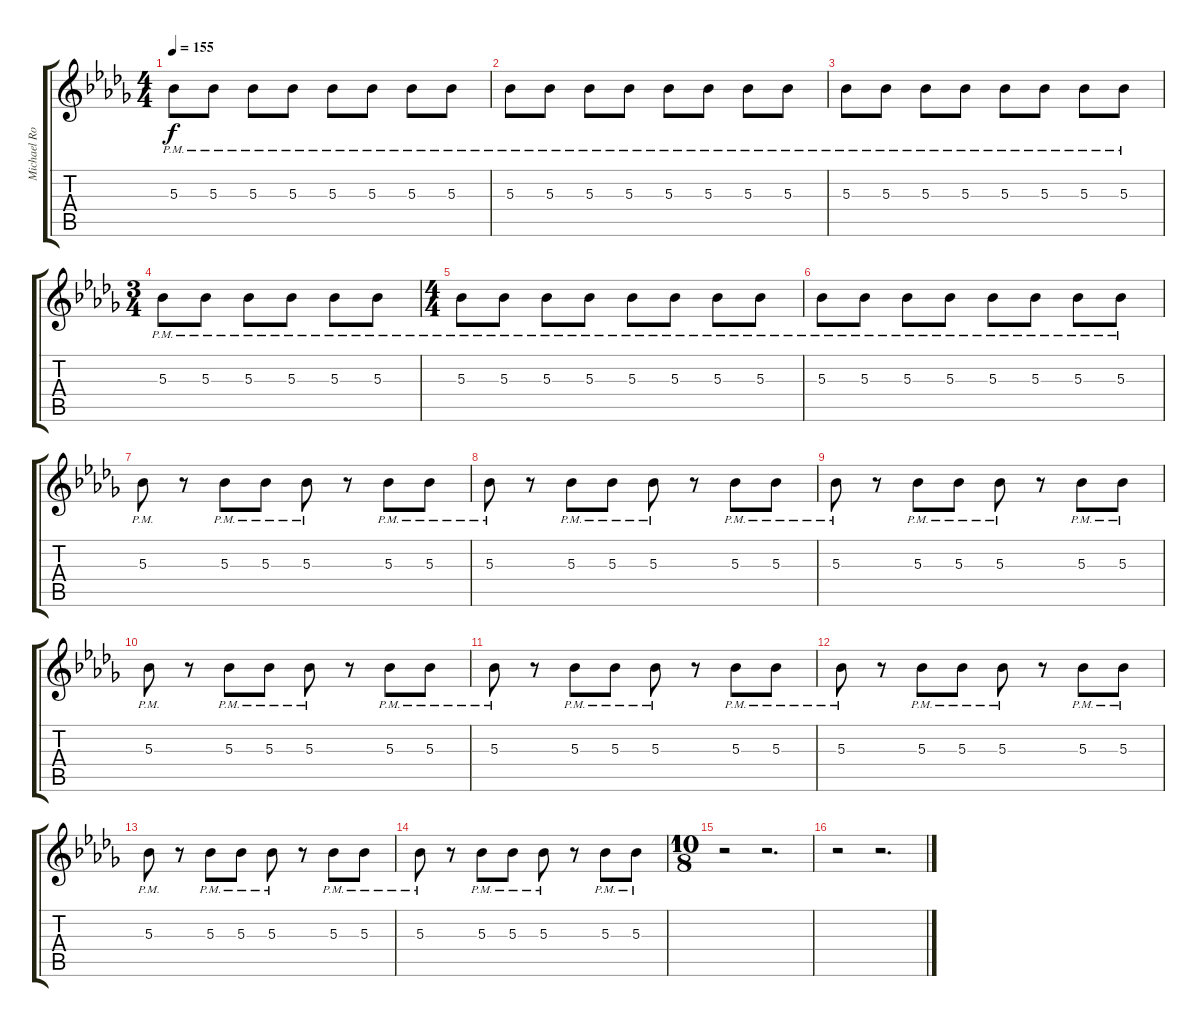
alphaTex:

\track ("Michael Romeo Rght Gtr." "Michael Ro") {instrument distortionguitar}
\staff {score tabs}
\tuning (D4 A3 F3 C3 G2 D2) {hide}
\ts (4 4)
\tempo 155
\clef g2
\ks bbminor
5.3{pm}.8{dy f} 5.3{pm}.8 5.3{pm}.8 5.3{pm}.8 5.3{pm}.8 5.3{pm}.8 5.3{pm}.8 5.3{pm}.8 |
5.3{pm}.8 5.3{pm}.8 5.3{pm}.8 5.3{pm}.8 5.3{pm}.8 5.3{pm}.8 5.3{pm}.8 5.3{pm}.8 |
5.3{pm}.8 5.3{pm}.8 5.3{pm}.8 5.3{pm}.8 5.3{pm}.8 5.3{pm}.8 5.3{pm}.8 5.3{pm}.8 |
\ts (3 4)
5.3{pm}.8 5.3{pm}.8 5.3{pm}.8 5.3{pm}.8 5.3{pm}.8 5.3{pm}.8 |
\ts (4 4)
5.3{pm}.8 5.3{pm}.8 5.3{pm}.8 5.3{pm}.8 5.3{pm}.8 5.3{pm}.8 5.3{pm}.8 5.3{pm}.8 |
5.3{pm}.8 5.3{pm}.8 5.3{pm}.8 5.3{pm}.8 5.3{pm}.8 5.3{pm}.8 5.3{pm}.8 5.3{pm}.8 |
5.3{pm}.8 r.8 5.3{pm}.8 5.3{pm}.8 5.3{pm}.8 r.8 5.3{pm}.8 5.3{pm}.8 |
5.3{pm}.8 r.8 5.3{pm}.8 5.3{pm}.8 5.3{pm}.8 r.8 5.3{pm}.8 5.3{pm}.8 |
5.3{pm}.8 r.8 5.3{pm}.8 5.3{pm}.8 5.3{pm}.8 r.8 5.3{pm}.8 5.3{pm}.8 |
5.3{pm}.8 r.8 5.3{pm}.8 5.3{pm}.8 5.3{pm}.8 r.8 5.3{pm}.8 5.3{pm}.8 |
5.3{pm}.8 r.8 5.3{pm}.8 5.3{pm}.8 5.3{pm}.8 r.8 5.3{pm}.8 5.3{pm}.8 |
5.3{pm}.8 r.8 5.3{pm}.8 5.3{pm}.8 5.3{pm}.8 r.8 5.3{pm}.8 5.3{pm}.8 |
5.3{pm}.8 r.8 5.3{pm}.8 5.3{pm}.8 5.3{pm}.8 r.8 5.3{pm}.8 5.3{pm}.8 |
5.3{pm}.8 r.8 5.3{pm}.8 5.3{pm}.8 5.3{pm}.8 r.8 5.3{pm}.8 5.3{pm}.8 |
\ts (10 8)
r.2 r.2{d} |
r.2 r.2{d}
